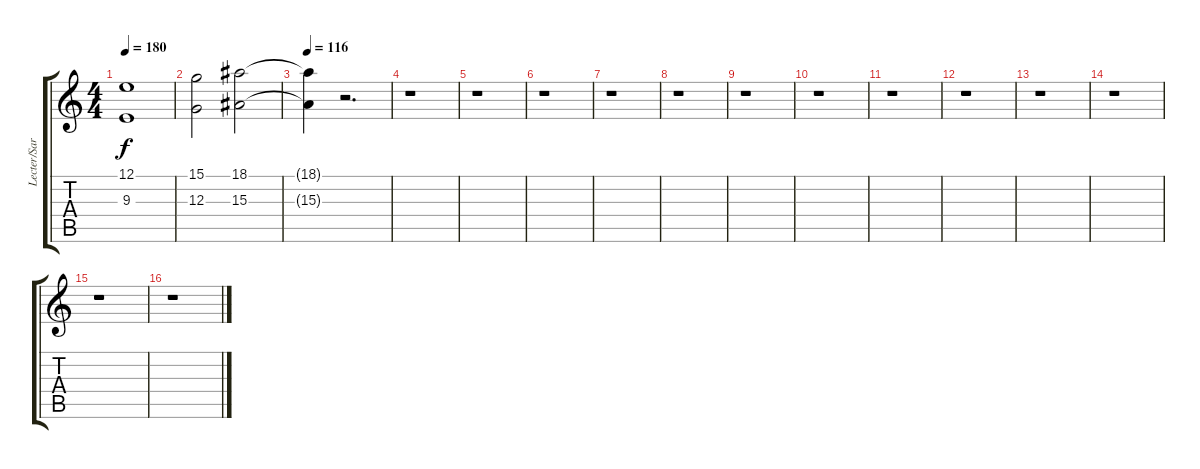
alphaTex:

\track ("Lecter/Sarah (Keyb/Choir)" "Lecter/Sar") {instrument pad4choir}
\staff {score tabs}
\tuning (E4 B3 G3 D3 A2 D2) {hide}
\ts (4 4)
\tempo 180
\clef g2
\ks c
(12.1 9.3).1{dy f} |
(15.1 12.3).2 (18.1 15.3).2 |
\tempo 116
(18.1{t} 15.3{t}).4 r.2{d} |
r.1 |
r.1 |
r.1 |
r.1 |
r.1 |
r.1 |
r.1 |
r.1 |
r.1 |
r.1 |
r.1 |
r.1 |
r.1
